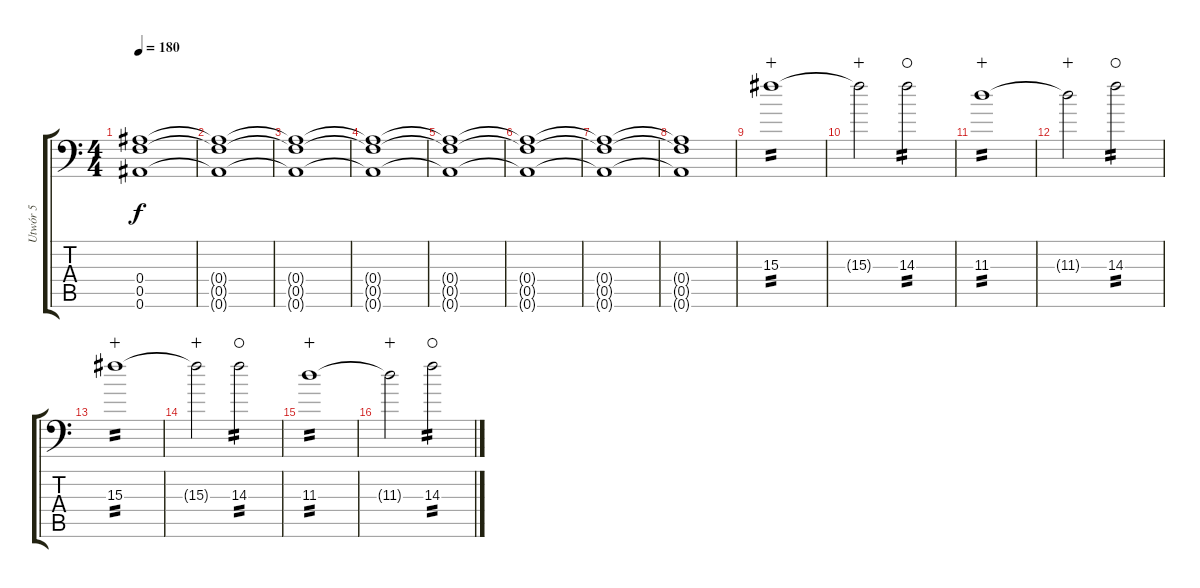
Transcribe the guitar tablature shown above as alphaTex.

\track ("Utwór 5" "Utwór 5") {instrument distortionguitar}
\staff {score tabs}
\tuning (C4 G3 Eb3 Bb2 F2 Bb1) {hide}
\ts (4 4)
\tempo 180
\clef f4
\ks c
(0.4 0.5 0.6).1{dy f} |
(0.4{t} 0.5{t} 0.6{t}).1 |
(0.4{t} 0.5{t} 0.6{t}).1 |
(0.4{t} 0.5{t} 0.6{t}).1 |
(0.4{t} 0.5{t} 0.6{t}).1 |
(0.4{t} 0.5{t} 0.6{t}).1 |
(0.4{t} 0.5{t} 0.6{t}).1 |
(0.4{t} 0.5{t} 0.6{t}).1 |
15.3.1{tp 2 wahc} |
15.3{t}.2{wahc} 14.3.2{tp 2 waho} |
11.3.1{tp 2 wahc} |
11.3{t}.2{wahc} 14.3.2{tp 2 waho} |
15.3.1{tp 2 wahc} |
15.3{t}.2{wahc} 14.3.2{tp 2 waho} |
11.3.1{tp 2 wahc} |
11.3{t}.2{wahc} 14.3.2{tp 2 waho}
